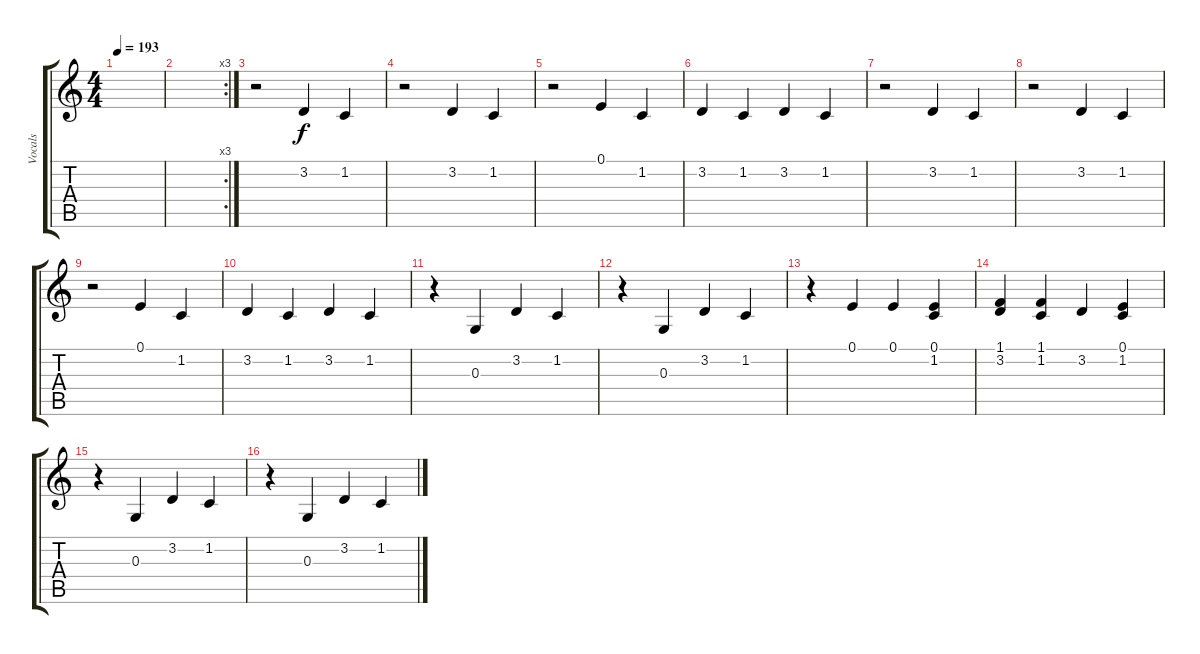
\track ("Vocals" "Vocals") {instrument trumpet}
\staff {score tabs}
\tuning (E4 B3 G3 D3 A2 E2) {hide}
\ts (4 4)
\tempo 193
\clef g2
\ks c
|
\rc 3
|
r.2 3.2.4 1.2.4 |
r.2 3.2.4 1.2.4 |
r.2 0.1.4 1.2.4 |
3.2.4 1.2.4 3.2.4 1.2.4 |
r.2 3.2.4 1.2.4 |
r.2 3.2.4 1.2.4 |
r.2 0.1.4 1.2.4 |
3.2.4 1.2.4 3.2.4 1.2.4 |
r.4 0.3.4 3.2.4 1.2.4 |
r.4 0.3.4 3.2.4 1.2.4 |
r.4 0.1.4 0.1.4 (0.1 1.2).4 |
(1.1 3.2).4 (1.1 1.2).4 3.2.4 (0.1 1.2).4 |
r.4 0.3.4 3.2.4 1.2.4 |
r.4 0.3.4 3.2.4 1.2.4
